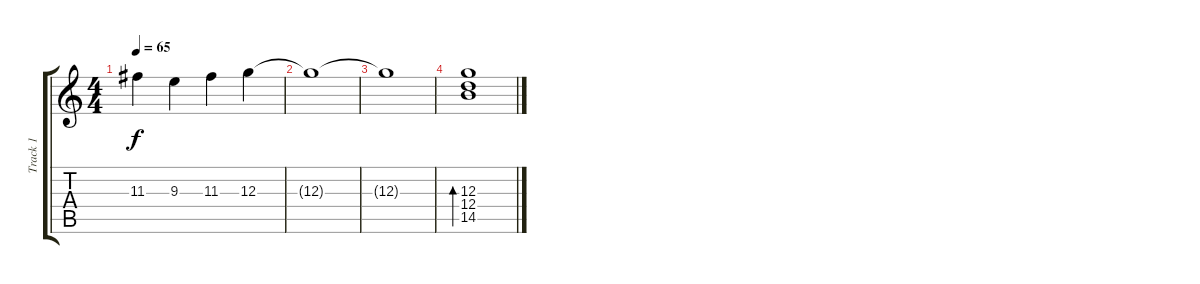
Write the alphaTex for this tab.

\track ("Track 1" "Track 1") {instrument acousticguitarsteel}
\staff {score tabs}
\tuning (E4 B3 G3 D3 A2 E2) {hide}
\ts (4 4)
\tempo 65
\clef g2
\ks c
11.3.4{dy f} 9.3.4 11.3.4 12.3.4 |
12.3{t}.1 |
12.3{t}.1 |
(12.3 12.4 14.5).1{bd 240}
